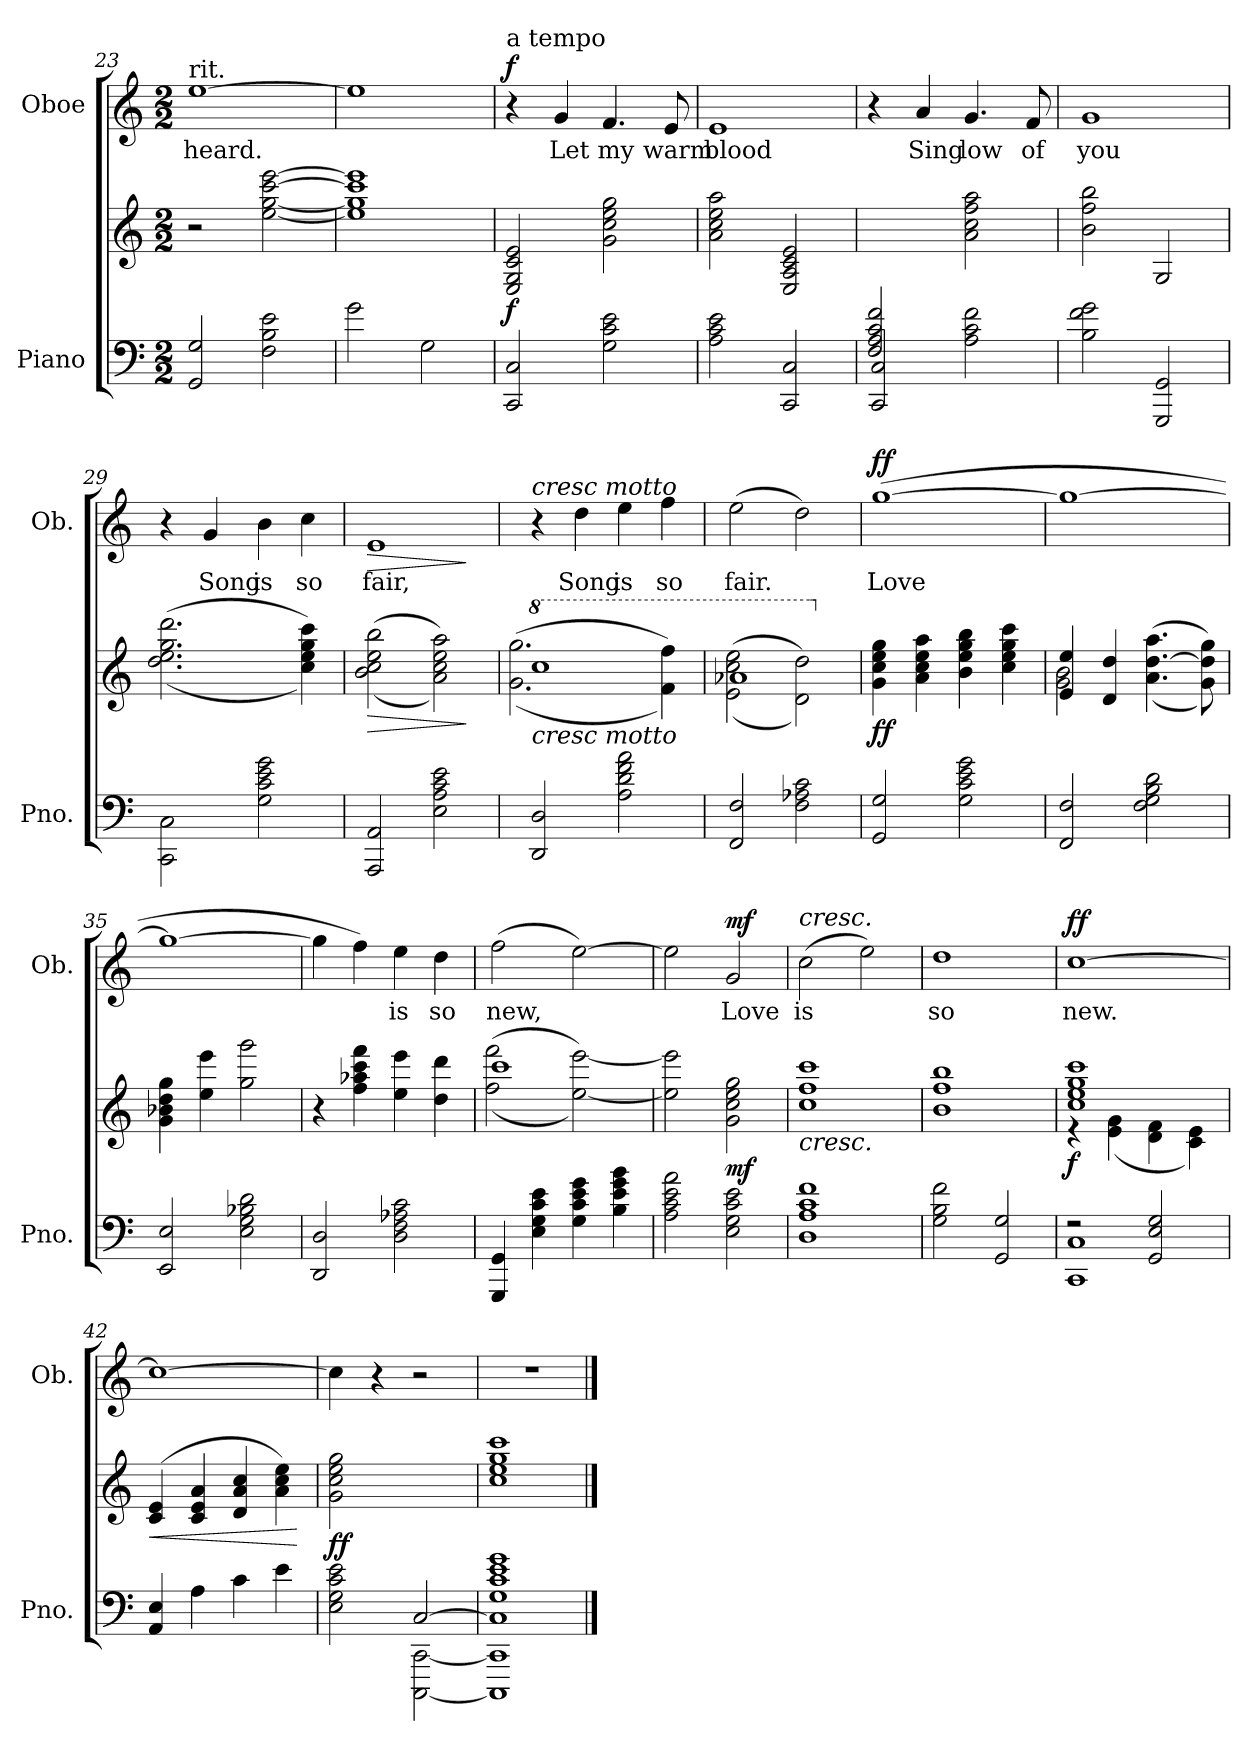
**kern	**kern	**dynam	**kern	**text	**dynam
*part2	*part2	*part2	*part1	*part1	*part1
*staff3	*staff2	*staff2/3	*staff1	*staff1	*staff1
*I"Piano	*	*	*I"Oboe	*	*
*I'Pno.	*	*	*I'Ob.	*	*
*clefF4	*clefG2	*	*clefG2	*	*
*k[]	*k[]	*	*k[]	*	*
*M2/2	*M2/2	*	*M2/2	*	*
=23	=23	=23	=23	=23	=23
!	!	!	!LO:TX:a:t=rit.	!	!
!	!	!	!	!LO:LY:b	!
2GG/ 2G/	2r	.	[1ee	heard.	.
2F\ 2B\ 2e\	[2ee\ [2gg\ [2ccc\ [2eee\	.	.	.	.
=24	=24	=24	=24	=24	=24
2g\	1ee] 1gg] 1ccc] 1eee]	.	1ee]	.	.
2G\	.	.	.	.	.
!!LO:LB:g=z
=25	=25	=25	=25	=25	=25
!	!	!	!LO:TX:a:t=a tempo	!	!
!	!	!LO:DY:b	!	!	!LO:DY:a
2CC/ 2C/	2E/ 2G/ 2c/ 2e/	f	4r	.	f
!	!	!	!	!LO:LY:b	!
.	.	.	4g/	Let	.
!	!	!	!	!LO:LY:b	!
2G\ 2c\ 2e\	2g\ 2cc\ 2ee\ 2gg\	.	4.f/	my	.
!	!	!	!	!LO:LY:b	!
.	.	.	8e/	warm	.
=26	=26	=26	=26	=26	=26
!	!	!	!	!LO:LY:b	!
2A\ 2c\ 2e\	2a\ 2cc\ 2ee\ 2aa\	.	1e	blood	.
2CC/ 2C/	2E/ 2A/ 2c/ 2e/	.	.	.	.
=27	=27	=27	=27	=27	=27
*^	*	*	*	*	*
2F/ 2A/ 2c/ 2f/	2CC/ 2C/	2ryy	.	4r	.	.
!	!	!	!	!	!LO:LY:b	!
.	.	.	.	4a/	Sing	.
!	!	!	!	!	!LO:LY:b	!
2ryy	2A\ 2c\ 2f\	2a\ 2cc\ 2ff\ 2aa\	.	4.g/	low	.
!	!	!	!	!	!LO:LY:b	!
.	.	.	.	8f/	of	.
*v	*v	*	*	*	*	*
=28	=28	=28	=28	=28	=28
!	!	!	!	!LO:LY:b	!
2B\ 2f\ 2g\	2b\ 2ff\ 2bb\	.	1g	you	.
2GGG/ 2GG/	2G/	.	.	.	.
=29	=29	=29	=29	=29	=29
2CC\ 2C\	(<(2.dd\ 2.ee\ 2.gg\ 2.ddd\	.	4r	.	.
!	!	!	!	!LO:LY:b	!
.	.	.	4g/	Song	.
!	!	!	!	!LO:LY:b	!
2G\ 2c\ 2e\ 2g\	.	.	4b\	is	.
!	!	!	!	!LO:LY:b	!
.	4cc\ 4ee\ 4gg\ 4ccc\))	.	4cc\	so	.
=30	=30	=30	=30	=30	=30
!	!	!LO:HP:b	!	!LO:LY:b	!LO:HP:b
2AAA/ 2AA/	(<(2b\ 2cc\ 2ee\ 2bb\	>	1e	fair,	>
2E\ 2A\ 2c\ 2e\	2a\ 2cc\ 2ee\ 2aa\))	.	.	.	.
.	.	]	.	.	]
!!LO:LB:g=z
=31	=31	=31	=31	=31	=31
*	*8va	*	*	*	*
*	*^	*	*	*	*
!	!	!	!	!LO:TX:a:i:t=cresc motto	!	!
!	!LO:TX:b:i:t=cresc motto	!	!	!	!	!
2DD/ 2D/	1ccc	(>(2.gg\ 2.ggg\	.	4r	.	.
!	!	!	!	!	!LO:LY:b	!
.	.	.	.	4dd\	Song	.
!	!	!	!	!	!LO:LY:b	!
2A\ 2d\ 2f\ 2a\	.	.	.	4ee\	is	.
!	!	!	!	!	!LO:LY:b	!
.	.	4ff\ 4fff\))	.	4ff\	so	.
=32	=32	=32	=32	=32	=32	=32
!	!	!	!	!	!LO:LY:b	!
2FF/ 2F/	1aa-X	(>(2ee\ 2ccc\ 2eee\	.	(2ee\	fair.	.
2F\ 2A-X\ 2c\	.	2dd\ 2ddd\))	.	2dd\)	.	.
*	*v	*v	*	*	*	*
=33	=33	=33	=33	=33	=33
*	*X8va	*	*	*	*
*	*^	*	*	*	*
!	!	!	!LO:DY:b	!	!LO:LY:b	!LO:DY:a
*	*v	*v	*	*	*	*
2GG/ 2G/	4g\ 4cc\ 4ee\ 4gg\	ff	([1gg	Love	ff
.	4a\ 4cc\ 4ee\ 4aa\	.	.	.	.
2G\ 2c\ 2e\ 2g\	4b\ 4ee\ 4gg\ 4bb\	.	.	.	.
.	4cc\ 4ee\ 4gg\ 4ccc\	.	.	.	.
=34	=34	=34	=34	=34	=34
*	*^	*	*	*	*
2FF/ 2F/	4e/ 4ee/	2g\ 2b\	.	1gg_	.	.
.	4d/ 4dd/	.	.	.	.	.
2F\ 2G\ 2B\ 2d\	(<(4.a\ [4.dd\ 4.aa\	2ryy	.	.	.	.
.	8g\ 8dd\] 8gg\))	.	.	.	.	.
*	*v	*v	*	*	*	*
=35	=35	=35	=35	=35	=35
2EE/ 2E/	4g\ 4b-X\ 4dd\ 4gg\	.	1gg_	.	.
.	4ee\ 4eee\	.	.	.	.
2E\ 2G\ 2B-X\ 2d\	2gg\ 2ggg\	.	.	.	.
=36	=36	=36	=36	=36	=36
2DD/ 2D/	4r	.	4gg\]	.	.
.	4ff\ 4aa-X\ 4ccc\ 4fff\	.	4ff\)	.	.
!	!	!	!	!LO:LY:b	!
2D\ 2F\ 2A-X\ 2c\	4ee\ 4eee\	.	4ee\	is	.
!	!	!	!	!LO:LY:b	!
.	4dd\ 4ddd\	.	4dd\	so	.
!!LO:PB:g=z
=37	=37	=37	=37	=37	=37
*	*^	*	*	*	*
!	!	!	!	!	!LO:LY:b	!
4GGG/ 4GG/	1ccc	(>(2ff\ 2fff\	.	(2ff\	new,	.
4E\ 4G\ 4c\ 4e\	.	.	.	.	.	.
4G\ 4c\ 4e\ 4g\	.	[2ee\ [>2eee\))	.	[2ee\)	.	.
4B\ 4e\ 4g\ 4b\	.	.	.	.	.	.
*	*v	*v	*	*	*	*
=38	=38	=38	=38	=38	=38
2A\ 2c\ 2e\ 2a\	2ee\] 2eee\]	.	2ee\]	.	.
!	!	!LO:DY:b	!	!LO:LY:b	!LO:DY:a
2E\ 2G\ 2c\ 2e\	2g\ 2cc\ 2ee\ 2gg\	mf	2g/	Love	mf
=39	=39	=39	=39	=39	=39
!	!	!	!LO:TX:a:i:t=cresc.	!	!
!	!LO:TX:b:i:t=cresc.	!	!	!	!
!	!	!	!	!LO:LY:b	!
1D 1A 1c 1f	1cc 1ff 1ccc	.	(2cc\	is	.
.	.	.	2ee\)	.	.
=40	=40	=40	=40	=40	=40
!	!	!	!	!LO:LY:b	!
2G\ 2B\ 2f\	1b 1ff 1bb	.	1dd	so	.
2GG/ 2G/	.	.	.	.	.
=41	=41	=41	=41	=41	=41
*^	*^	*	*	*	*
!	!	!	!	!LO:DY:b	!	!LO:LY:b	!LO:DY:a
2r	1CC 1C	1cc 1ee 1gg 1ccc	4r	f	[1cc	new.	ff
.	.	.	(4e\ 4g\	.	.	.	.
2GG/ 2E/ 2G/	.	.	4d\ 4f\	.	.	.	.
.	.	.	4c\ 4e\)	.	.	.	.
*v	*v	*	*	*	*	*	*
=42	=42	=42	=42	=42	=42	=42
!	!	!	!LO:HP:b	!	!	!
*	*v	*v	*	*	*	*
4AA/ 4E/	(4c/ 4e/	<	1cc_	.	.
4A\	4c/ 4e/ 4a/	.	.	.	.
4c\	4d/ 4a/ 4cc/	.	.	.	.
4e\	4a\ 4cc\ 4ee\)	.	.	.	.
.	.	[	.	.	.
=43	=43	=43	=43	=43	=43
*^	*	*	*	*	*
!	!	!	!LO:DY:b	!	!	!
2E\ 2G\ 2c\ 2e\	2ryy	2g\ 2cc\ 2ee\ 2gg\	ff	4cc\]	.	.
.	.	.	.	4r	.	.
[2C/	[2CCC\ [2CC\	2ryy	.	2r	.	.
=44	=44	=44	=44	=44	=44	=44
1C] 1G 1c 1e 1g	1CCC] 1CC]	1cc 1ee 1gg 1ccc	.	1r	.	.
*v	*v	*	*	*	*	*
==	==	==	==	==	==
*-	*-	*-	*-	*-	*-
